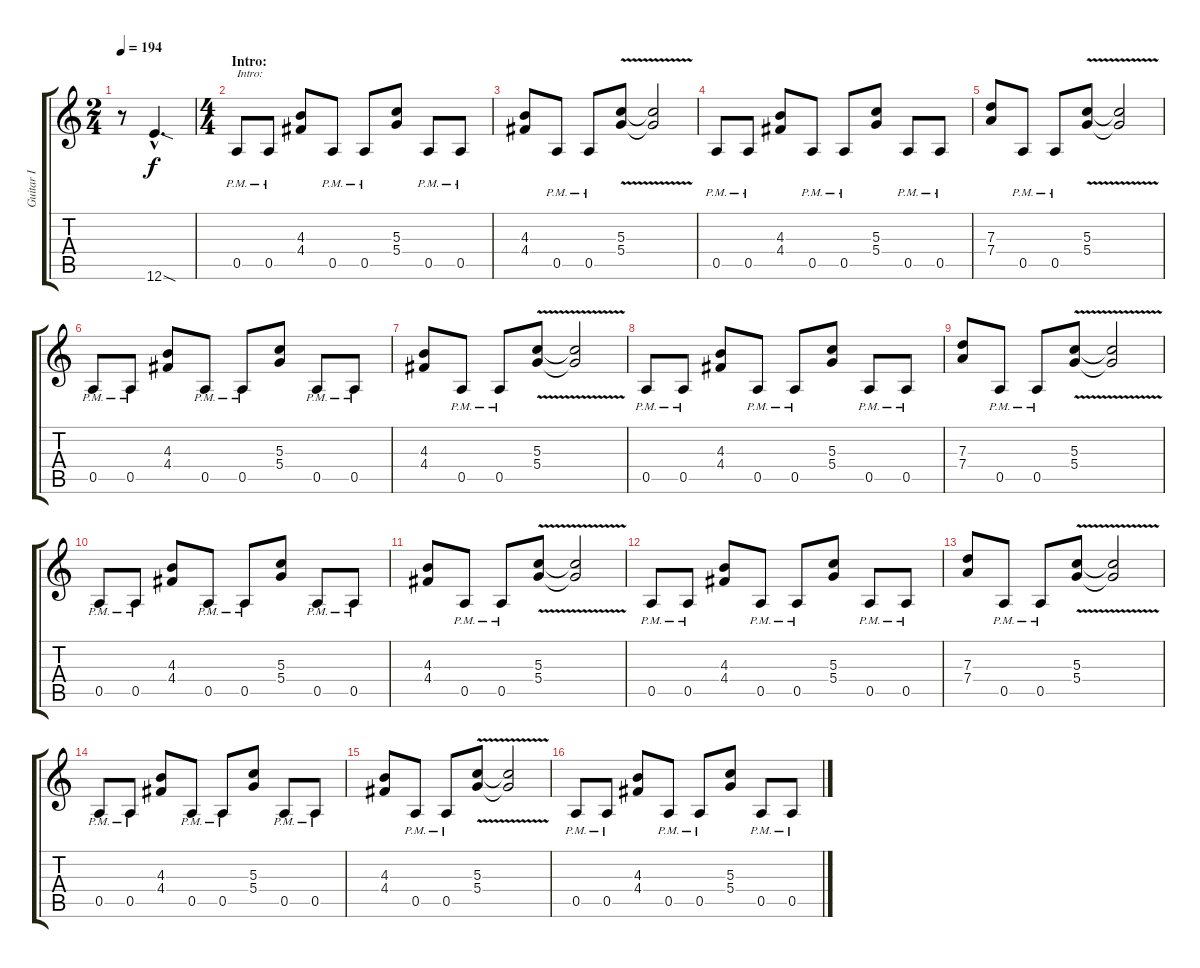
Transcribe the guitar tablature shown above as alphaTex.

\track ("Guitar I" "Guitar I") {instrument distortionguitar}
\staff {score tabs}
\tuning (E4 B3 G3 D3 A2 E2) {hide}
\ts (2 4)
\tempo 194
\clef g2
\ks c
r.8{dy f instrument distortionguitar} 12.6{sod hac}.4{d} |
\ts (4 4)
\section ("" "Intro:")
0.5{pm}.8{txt "Intro:"} 0.5{pm}.8 (4.3 4.4).8 0.5{pm}.8 0.5{pm}.8 (5.3 5.4).8 0.5{pm}.8 0.5{pm}.8 |
(4.3 4.4).8 0.5{pm}.8 0.5{pm}.8 (5.3{v} 5.4).8 (5.3{t} 5.4{t}).2 |
0.5{pm}.8 0.5{pm}.8 (4.3 4.4).8 0.5{pm}.8 0.5{pm}.8 (5.3 5.4).8 0.5{pm}.8 0.5{pm}.8 |
(7.3 7.4).8 0.5{pm}.8 0.5{pm}.8 (5.3{v} 5.4).8 (5.3{t} 5.4{t}).2 |
0.5{pm}.8 0.5{pm}.8 (4.3 4.4).8 0.5{pm}.8 0.5{pm}.8 (5.3 5.4).8 0.5{pm}.8 0.5{pm}.8 |
(4.3 4.4).8 0.5{pm}.8 0.5{pm}.8 (5.3{v} 5.4).8 (5.3{t} 5.4{t}).2 |
0.5{pm}.8 0.5{pm}.8 (4.3 4.4).8 0.5{pm}.8 0.5{pm}.8 (5.3 5.4).8 0.5{pm}.8 0.5{pm}.8 |
(7.3 7.4).8 0.5{pm}.8 0.5{pm}.8 (5.3{v} 5.4).8 (5.3{t} 5.4{t}).2 |
0.5{pm}.8 0.5{pm}.8 (4.3 4.4).8 0.5{pm}.8 0.5{pm}.8 (5.3 5.4).8 0.5{pm}.8 0.5{pm}.8 |
(4.3 4.4).8 0.5{pm}.8 0.5{pm}.8 (5.3{v} 5.4).8 (5.3{t} 5.4{t}).2 |
0.5{pm}.8 0.5{pm}.8 (4.3 4.4).8 0.5{pm}.8 0.5{pm}.8 (5.3 5.4).8 0.5{pm}.8 0.5{pm}.8 |
(7.3 7.4).8 0.5{pm}.8 0.5{pm}.8 (5.3{v} 5.4).8 (5.3{t} 5.4{t}).2 |
0.5{pm}.8 0.5{pm}.8 (4.3 4.4).8 0.5{pm}.8 0.5{pm}.8 (5.3 5.4).8 0.5{pm}.8 0.5{pm}.8 |
(4.3 4.4).8 0.5{pm}.8 0.5{pm}.8 (5.3{v} 5.4).8 (5.3{t} 5.4{t}).2 |
0.5{pm}.8 0.5{pm}.8 (4.3 4.4).8 0.5{pm}.8 0.5{pm}.8 (5.3 5.4).8 0.5{pm}.8 0.5{pm}.8
